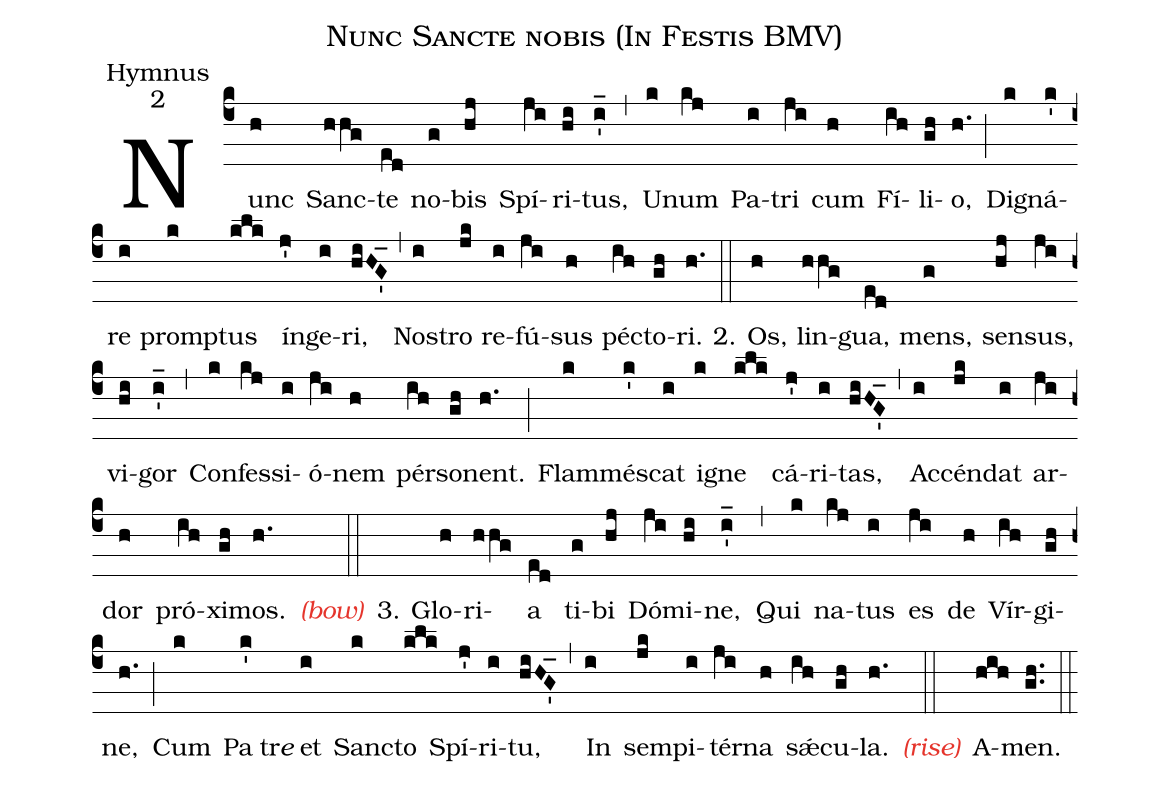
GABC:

name:Nunc Sancte nobis (In Festis BMV);
office-part:Hymnus;
mode:2;
%%
(c4)Nunc(h) Sanc(hhg)te(ed) no(g)bis(hj) Spí(ji)ri(hi)tus,(i'_) (,)
U(k)num(kj) Pa(i)tri(ji) cum(h) Fí(ih)li(gh)o,(h.) (;)
Di(k)gná(k')re(i) promp(k)tus(klk) ín(j')ge(i)ri,(hiHG'_) (,)
Nos(i)tro(jk) re(i)fú(ji)sus(h) péc(ih)to(gh)ri.(h.) (::)

2. Os,(h) lin(hhg)gua,(ed) mens,(g) sen(hj)sus,(ji) vi(hi)gor(i'_) (,)
Con(k)fes(kj)si(i)ó(ji)nem(h) pér(ih)so(gh)nent.(h.) (;)
Flam(k)més(k')cat(i) i(k)gne(klk) cá(j')ri(i)tas,(hiHG'_) (,)
Ac(i)cén(jk)dat(i) ar(ji)dor(h) pró(ih)xi(gh)mos.(h.) <c><i><sp>(</sp>bow<sp>)</sp></i></c>(::)

3. Glo(h)ri(hhg)a(ed) ti(g)bi(hj) Dó(ji)mi(hi)ne,(i'_) (,)
Qui(k) na(kj)tus(i) es(ji) de(h) Vír(ih)gi(gh)ne,(h.) (;)
Cum(k) Pa(k')tr<i>e</i>() et(i) Sanc(k)to(klk) Spí(j')ri(i)tu,(hiHG'_) (,)
In(i) sem(jk)pi(i)tér(ji)na(h) s<sp>'ae</sp>(ih)cu(gh)la.(h.) <c><i><sp>(</sp>rise<sp>)</sp></i></c>(::)
A(hih)men.(gh..) (::)
